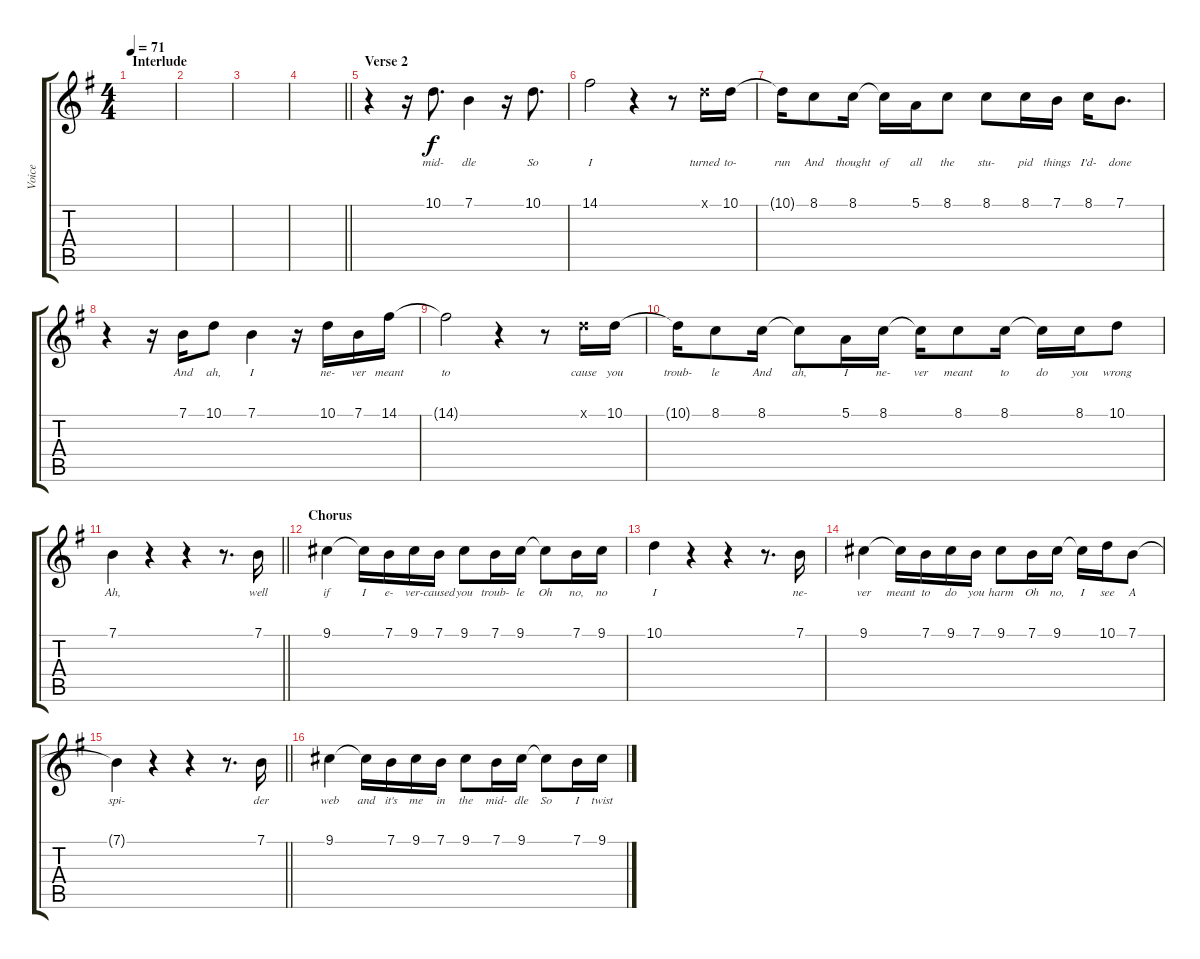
\track ("Voice" "Voice") {instrument clarinet}
\staff {score tabs}
\tuning (E4 B3 G3 D3 A2 E2) {hide}
\ts (4 4)
\section ("" "Interlude")
\tempo 71
\clef g2
\ks eminor
|
|
|
\barLineRight lightlight
|
\section ("" "Verse 2")
r.4 r.16 10.1.8{d lyrics (0 "mid-") lyrics (1 "") lyrics (2 "") lyrics (3 "") lyrics (4 "")} 7.1.4{lyrics (0 "dle") lyrics (1 "") lyrics (2 "") lyrics (3 "") lyrics (4 "")} r.16 10.1.8{d lyrics (0 "So") lyrics (1 "") lyrics (2 "") lyrics (3 "") lyrics (4 "")} |
14.1.2{lyrics (0 "I") lyrics (1 "") lyrics (2 "") lyrics (3 "") lyrics (4 "")} r.4 r.8 10.1{x}.16{lyrics (0 "turned") lyrics (1 "") lyrics (2 "") lyrics (3 "") lyrics (4 "")} 10.1.16{lyrics (0 "to-") lyrics (1 "") lyrics (2 "") lyrics (3 "") lyrics (4 "")} |
10.1{t}.16{lyrics (0 "run") lyrics (1 "") lyrics (2 "") lyrics (3 "") lyrics (4 "")} 8.1.8{lyrics (0 "And") lyrics (1 "") lyrics (2 "") lyrics (3 "") lyrics (4 "")} 8.1.16{lyrics (0 "thought") lyrics (1 "") lyrics (2 "") lyrics (3 "") lyrics (4 "")} 8.1{t}.16{lyrics (0 "of") lyrics (1 "") lyrics (2 "") lyrics (3 "") lyrics (4 "")} 5.1.16{lyrics (0 "all") lyrics (1 "") lyrics (2 "") lyrics (3 "") lyrics (4 "")} 8.1.8{lyrics (0 "the") lyrics (1 "") lyrics (2 "") lyrics (3 "") lyrics (4 "")} 8.1.8{lyrics (0 "stu-") lyrics (1 "") lyrics (2 "") lyrics (3 "") lyrics (4 "")} 8.1.16{lyrics (0 "pid") lyrics (1 "") lyrics (2 "") lyrics (3 "") lyrics (4 "")} 7.1.16{lyrics (0 "things") lyrics (1 "") lyrics (2 "") lyrics (3 "") lyrics (4 "")} 8.1.16{lyrics (0 "I'd-") lyrics (1 "") lyrics (2 "") lyrics (3 "") lyrics (4 "")} 7.1.8{d lyrics (0 "done") lyrics (1 "") lyrics (2 "") lyrics (3 "") lyrics (4 "")} |
r.4 r.16 7.1.16{lyrics (0 "And") lyrics (1 "") lyrics (2 "") lyrics (3 "") lyrics (4 "")} 10.1.8{lyrics (0 "ah,") lyrics (1 "") lyrics (2 "") lyrics (3 "") lyrics (4 "")} 7.1.4{lyrics (0 "I") lyrics (1 "") lyrics (2 "") lyrics (3 "") lyrics (4 "")} r.16 10.1.16{lyrics (0 "ne-") lyrics (1 "") lyrics (2 "") lyrics (3 "") lyrics (4 "")} 7.1.16{lyrics (0 "ver") lyrics (1 "") lyrics (2 "") lyrics (3 "") lyrics (4 "")} 14.1.16{lyrics (0 "meant") lyrics (1 "") lyrics (2 "") lyrics (3 "") lyrics (4 "")} |
14.1{t}.2{lyrics (0 "to") lyrics (1 "") lyrics (2 "") lyrics (3 "") lyrics (4 "")} r.4 r.8 10.1{x}.16{lyrics (0 "cause") lyrics (1 "") lyrics (2 "") lyrics (3 "") lyrics (4 "")} 10.1.16{lyrics (0 "you") lyrics (1 "") lyrics (2 "") lyrics (3 "") lyrics (4 "")} |
10.1{t}.16{lyrics (0 "troub-") lyrics (1 "") lyrics (2 "") lyrics (3 "") lyrics (4 "")} 8.1.8{lyrics (0 "le") lyrics (1 "") lyrics (2 "") lyrics (3 "") lyrics (4 "")} 8.1.16{lyrics (0 "And") lyrics (1 "") lyrics (2 "") lyrics (3 "") lyrics (4 "")} 8.1{t}.8{lyrics (0 "ah,") lyrics (1 "") lyrics (2 "") lyrics (3 "") lyrics (4 "")} 5.1.16{lyrics (0 "I") lyrics (1 "") lyrics (2 "") lyrics (3 "") lyrics (4 "")} 8.1.16{lyrics (0 "ne-") lyrics (1 "") lyrics (2 "") lyrics (3 "") lyrics (4 "")} 8.1{t}.16{lyrics (0 "ver") lyrics (1 "") lyrics (2 "") lyrics (3 "") lyrics (4 "")} 8.1.8{lyrics (0 "meant") lyrics (1 "") lyrics (2 "") lyrics (3 "") lyrics (4 "")} 8.1.16{lyrics (0 "to") lyrics (1 "") lyrics (2 "") lyrics (3 "") lyrics (4 "")} 8.1{t}.16{lyrics (0 "do") lyrics (1 "") lyrics (2 "") lyrics (3 "") lyrics (4 "")} 8.1.16{lyrics (0 "you") lyrics (1 "") lyrics (2 "") lyrics (3 "") lyrics (4 "")} 10.1.8{lyrics (0 "wrong") lyrics (1 "") lyrics (2 "") lyrics (3 "") lyrics (4 "")} |
\barLineRight lightlight
7.1.4{lyrics (0 "Ah,") lyrics (1 "") lyrics (2 "") lyrics (3 "") lyrics (4 "")} r.4 r.4 r.8{d} 7.1.16{lyrics (0 "well") lyrics (1 "") lyrics (2 "") lyrics (3 "") lyrics (4 "")} |
\section ("" "Chorus")
9.1.4{lyrics (0 "if") lyrics (1 "") lyrics (2 "") lyrics (3 "") lyrics (4 "")} 9.1{t}.16{lyrics (0 "I") lyrics (1 "") lyrics (2 "") lyrics (3 "") lyrics (4 "")} 7.1.16{lyrics (0 "e-") lyrics (1 "") lyrics (2 "") lyrics (3 "") lyrics (4 "")} 9.1.16{lyrics (0 "ver-") lyrics (1 "") lyrics (2 "") lyrics (3 "") lyrics (4 "")} 7.1.16{lyrics (0 "caused") lyrics (1 "") lyrics (2 "") lyrics (3 "") lyrics (4 "")} 9.1.8{lyrics (0 "you") lyrics (1 "") lyrics (2 "") lyrics (3 "") lyrics (4 "")} 7.1.16{lyrics (0 "troub-") lyrics (1 "") lyrics (2 "") lyrics (3 "") lyrics (4 "")} 9.1.16{lyrics (0 "le") lyrics (1 "") lyrics (2 "") lyrics (3 "") lyrics (4 "")} 9.1{t}.8{lyrics (0 "Oh") lyrics (1 "") lyrics (2 "") lyrics (3 "") lyrics (4 "")} 7.1.16{lyrics (0 "no,") lyrics (1 "") lyrics (2 "") lyrics (3 "") lyrics (4 "")} 9.1.16{lyrics (0 "no") lyrics (1 "") lyrics (2 "") lyrics (3 "") lyrics (4 "")} |
10.1.4{lyrics (0 "I") lyrics (1 "") lyrics (2 "") lyrics (3 "") lyrics (4 "")} r.4 r.4 r.8{d} 7.1.16{lyrics (0 "ne-") lyrics (1 "") lyrics (2 "") lyrics (3 "") lyrics (4 "")} |
9.1.4{lyrics (0 "ver") lyrics (1 "") lyrics (2 "") lyrics (3 "") lyrics (4 "")} 9.1{t}.16{lyrics (0 "meant") lyrics (1 "") lyrics (2 "") lyrics (3 "") lyrics (4 "")} 7.1.16{lyrics (0 "to") lyrics (1 "") lyrics (2 "") lyrics (3 "") lyrics (4 "")} 9.1.16{lyrics (0 "do") lyrics (1 "") lyrics (2 "") lyrics (3 "") lyrics (4 "")} 7.1.16{lyrics (0 "you") lyrics (1 "") lyrics (2 "") lyrics (3 "") lyrics (4 "")} 9.1.8{lyrics (0 "harm") lyrics (1 "") lyrics (2 "") lyrics (3 "") lyrics (4 "")} 7.1.16{lyrics (0 "Oh") lyrics (1 "") lyrics (2 "") lyrics (3 "") lyrics (4 "")} 9.1.16{lyrics (0 "no,") lyrics (1 "") lyrics (2 "") lyrics (3 "") lyrics (4 "")} 9.1{t}.16{lyrics (0 "I") lyrics (1 "") lyrics (2 "") lyrics (3 "") lyrics (4 "")} 10.1.16{lyrics (0 "see") lyrics (1 "") lyrics (2 "") lyrics (3 "") lyrics (4 "")} 7.1.8{lyrics (0 "A") lyrics (1 "") lyrics (2 "") lyrics (3 "") lyrics (4 "")} |
\barLineRight lightlight
7.1{t}.4{lyrics (0 "spi-") lyrics (1 "") lyrics (2 "") lyrics (3 "") lyrics (4 "")} r.4 r.4 r.8{d} 7.1.16{lyrics (0 "der") lyrics (1 "") lyrics (2 "") lyrics (3 "") lyrics (4 "")} |
9.1.4{lyrics (0 "web") lyrics (1 "") lyrics (2 "") lyrics (3 "") lyrics (4 "")} 9.1{t}.16{lyrics (0 "and") lyrics (1 "") lyrics (2 "") lyrics (3 "") lyrics (4 "")} 7.1.16{lyrics (0 "it's") lyrics (1 "") lyrics (2 "") lyrics (3 "") lyrics (4 "")} 9.1.16{lyrics (0 "me") lyrics (1 "") lyrics (2 "") lyrics (3 "") lyrics (4 "")} 7.1.16{lyrics (0 "in") lyrics (1 "") lyrics (2 "") lyrics (3 "") lyrics (4 "")} 9.1.8{lyrics (0 "the") lyrics (1 "") lyrics (2 "") lyrics (3 "") lyrics (4 "")} 7.1.16{lyrics (0 "mid-") lyrics (1 "") lyrics (2 "") lyrics (3 "") lyrics (4 "")} 9.1.16{lyrics (0 "dle") lyrics (1 "") lyrics (2 "") lyrics (3 "") lyrics (4 "")} 9.1{t}.8{lyrics (0 "So") lyrics (1 "") lyrics (2 "") lyrics (3 "") lyrics (4 "")} 7.1.16{lyrics (0 "I") lyrics (1 "") lyrics (2 "") lyrics (3 "") lyrics (4 "")} 9.1.16{lyrics (0 "twist") lyrics (1 "") lyrics (2 "") lyrics (3 "") lyrics (4 "")}
